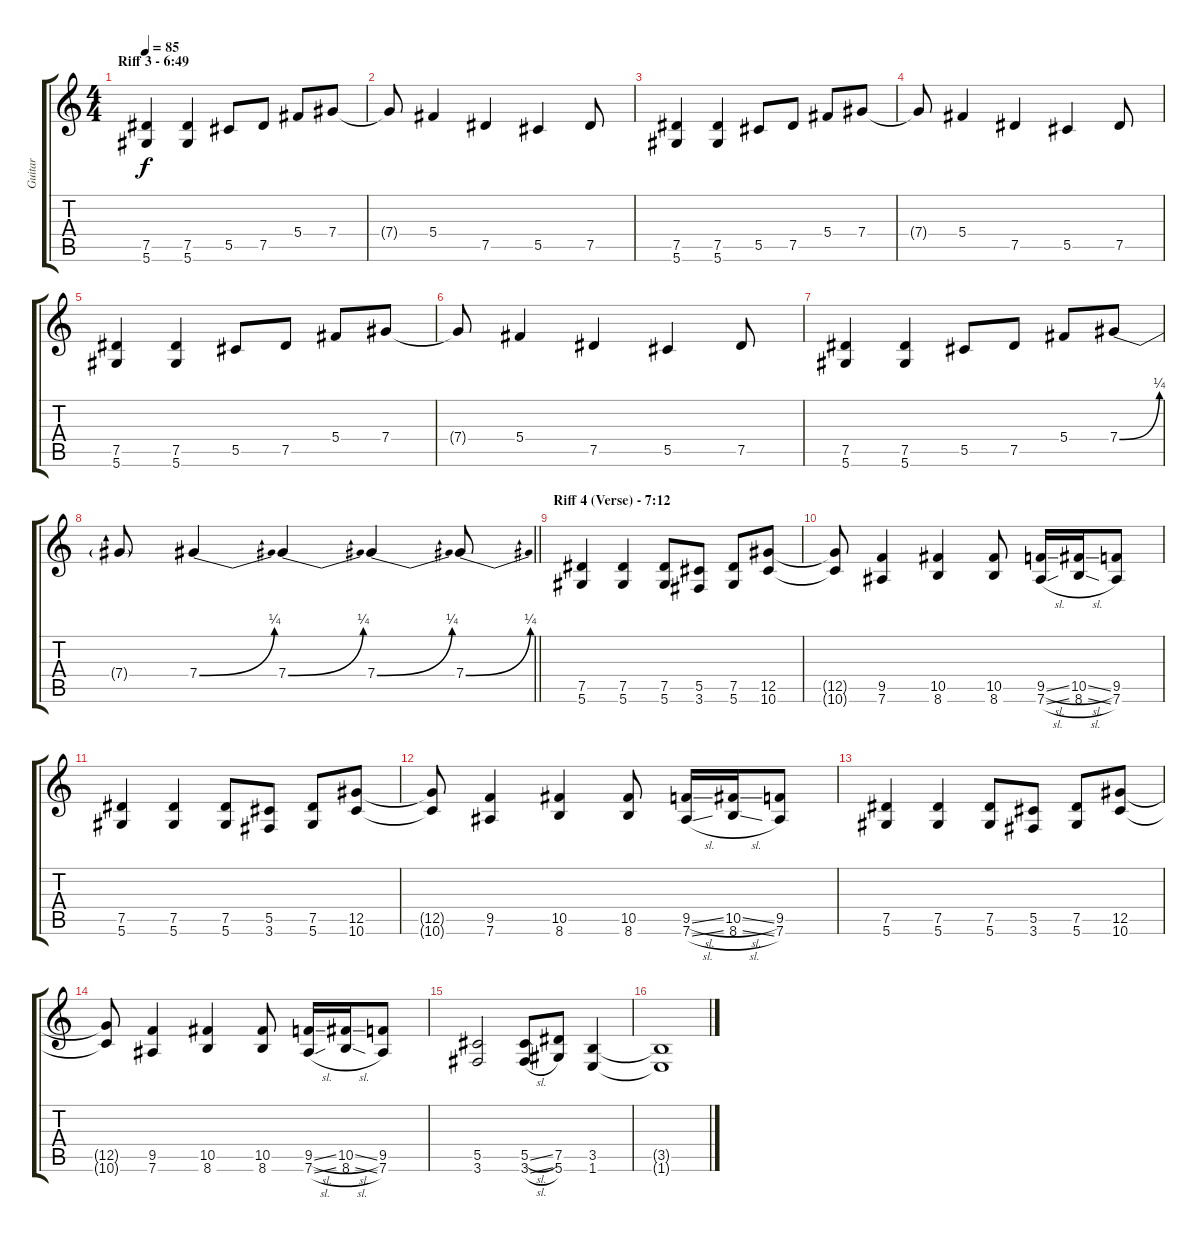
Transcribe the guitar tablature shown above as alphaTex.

\track ("Guitar" "Guitar") {instrument distortionguitar}
\staff {score tabs}
\tuning (Eb4 Bb3 Gb3 Db3 Ab2 Eb2) {hide}
\ts (4 4)
\section ("" "Riff 3 - 6:49")
\tempo 85
\clef g2
\ks c
(7.5 5.6).4{dy f} (7.5 5.6).4 5.5.8 7.5.8 5.4.8 7.4.8 |
7.4{t}.8 5.4.4 7.5.4 5.5.4 7.5.8 |
(7.5 5.6).4 (7.5 5.6).4 5.5.8 7.5.8 5.4.8 7.4.8 |
7.4{t}.8 5.4.4 7.5.4 5.5.4 7.5.8 |
(7.5 5.6).4 (7.5 5.6).4 5.5.8 7.5.8 5.4.8 7.4.8 |
7.4{t}.8 5.4.4 7.5.4 5.5.4 7.5.8 |
(7.5 5.6).4 (7.5 5.6).4 5.5.8 7.5.8 5.4.8 7.4{be (bend 0 0 60 1)}.8 |
\barLineRight lightlight
7.4{t}.8 7.4{be (bend 0 0 60 1)}.4 7.4{be (bend 0 0 60 1)}.4 7.4{be (bend 0 0 60 1)}.4 7.4{be (bend 0 0 60 1)}.8 |
\section ("" "Riff 4 (Verse) - 7:12")
(7.5 5.6).4 (7.5 5.6).4 (7.5 5.6).8 (5.5 3.6).8 (7.5 5.6).8 (12.5 10.6).8 |
(12.5{t} 10.6{t}).8 (9.5 7.6).4 (10.5 8.6).4 (10.5 8.6).8 (9.5{sl} 7.6{sl}).16 (10.5{sl} 8.6{sl}).16 (9.5 7.6).8 |
(7.5 5.6).4 (7.5 5.6).4 (7.5 5.6).8 (5.5 3.6).8 (7.5 5.6).8 (12.5 10.6).8 |
(12.5{t} 10.6{t}).8 (9.5 7.6).4 (10.5 8.6).4 (10.5 8.6).8 (9.5{sl} 7.6{sl}).16 (10.5{sl} 8.6{sl}).16 (9.5 7.6).8 |
(7.5 5.6).4 (7.5 5.6).4 (7.5 5.6).8 (5.5 3.6).8 (7.5 5.6).8 (12.5 10.6).8 |
(12.5{t} 10.6{t}).8 (9.5 7.6).4 (10.5 8.6).4 (10.5 8.6).8 (9.5{sl} 7.6{sl}).16 (10.5{sl} 8.6{sl}).16 (9.5 7.6).8 |
(5.5 3.6).2 (5.5{sl} 3.6{sl}).8 (7.5 5.6).8 (3.5 1.6).4 |
(3.5{t} 1.6{t}).1
